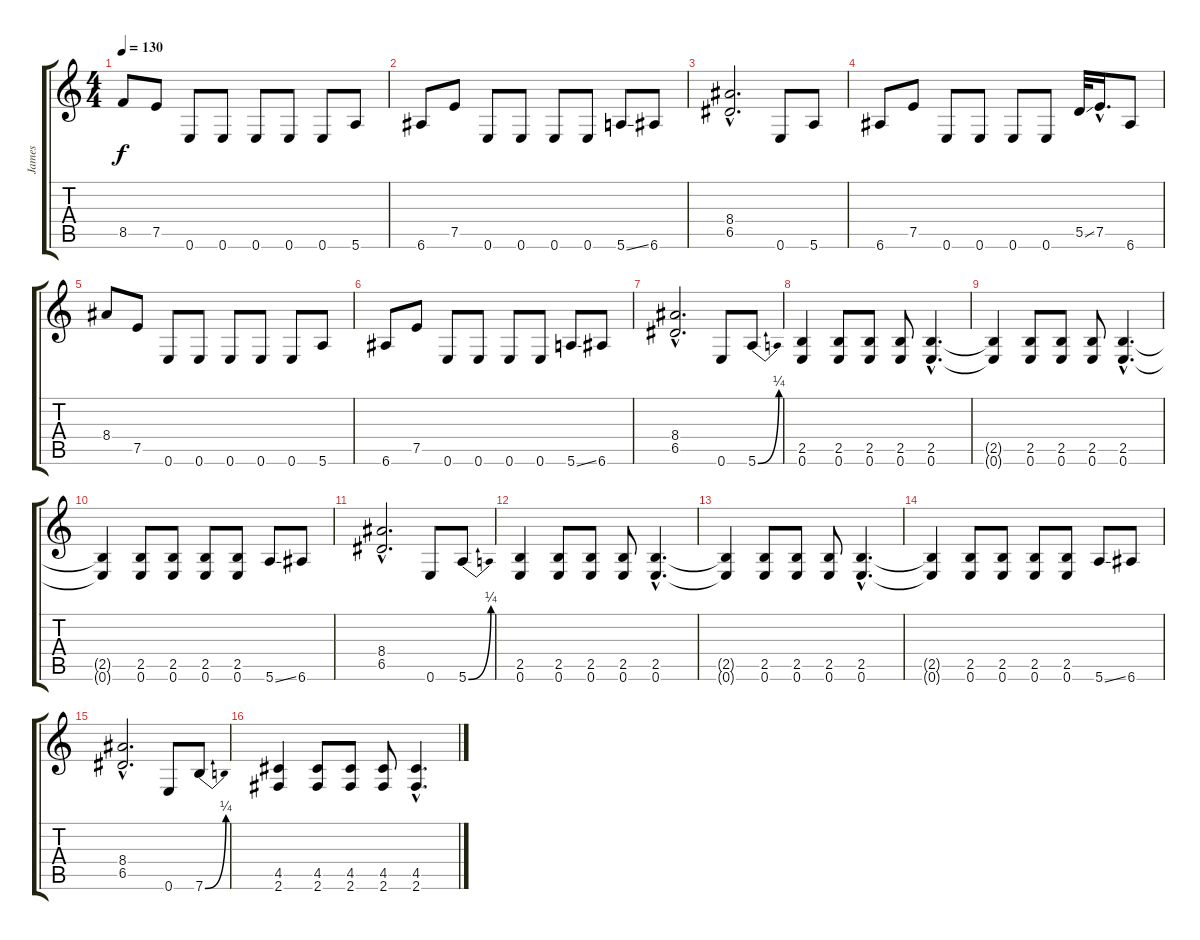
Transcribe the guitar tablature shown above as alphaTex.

\track ("James" "James") {instrument distortionguitar}
\staff {score tabs}
\tuning (E4 B3 G3 D3 A2 E2) {hide}
\ts (4 4)
\tempo 130
\clef g2
\ks c
8.5.8{dy f} 7.5.8 0.6.8 0.6.8 0.6.8 0.6.8 0.6.8 5.6.8 |
6.6.8 7.5.8 0.6.8 0.6.8 0.6.8 0.6.8 5.6{ss}.8 6.6.8 |
(8.4{hac} 6.5{hac}).2{d} 0.6.8 5.6.8 |
6.6.8 7.5.8 0.6.8 0.6.8 0.6.8 0.6.8 5.5{ss}.32 7.5{hac}.16{d} 6.6.8 |
8.4.8 7.5.8 0.6.8 0.6.8 0.6.8 0.6.8 0.6.8 5.6.8 |
6.6.8 7.5.8 0.6.8 0.6.8 0.6.8 0.6.8 5.6{ss}.8 6.6.8 |
(8.4{hac} 6.5{hac}).2{d} 0.6.8 5.6{be (bend 0 0 60 1)}.8 |
(2.5 0.6).4 (2.5 0.6).8 (2.5 0.6).8 (2.5 0.6).8 (2.5{hac} 0.6{hac}).4{d} |
(2.5{t} 0.6{t}).4 (2.5 0.6).8 (2.5 0.6).8 (2.5 0.6).8 (2.5{hac} 0.6{hac}).4{d} |
(2.5{t} 0.6{t}).4 (2.5 0.6).8 (2.5 0.6).8 (2.5 0.6).8 (2.5 0.6).8 5.6{ss}.8 6.6.8 |
(8.4{hac} 6.5{hac}).2{d} 0.6.8 5.6{be (bend 0 0 60 1)}.8 |
(2.5 0.6).4 (2.5 0.6).8 (2.5 0.6).8 (2.5 0.6).8 (2.5{hac} 0.6{hac}).4{d} |
(2.5{t} 0.6{t}).4 (2.5 0.6).8 (2.5 0.6).8 (2.5 0.6).8 (2.5{hac} 0.6{hac}).4{d} |
(2.5{t} 0.6{t}).4 (2.5 0.6).8 (2.5 0.6).8 (2.5 0.6).8 (2.5 0.6).8 5.6{ss}.8 6.6.8 |
(8.4{hac} 6.5{hac}).2{d} 0.6.8 7.6{be (bend 0 0 60 1)}.8 |
(4.5 2.6).4 (4.5 2.6).8 (4.5 2.6).8 (4.5 2.6).8 (4.5{hac} 2.6{hac}).4{d}
